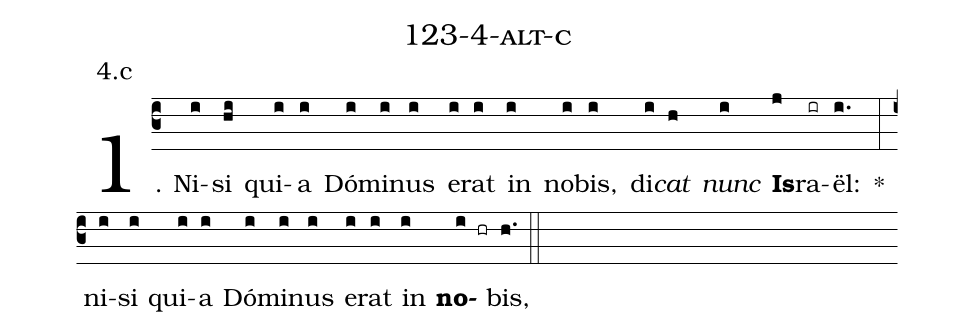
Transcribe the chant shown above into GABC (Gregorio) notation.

name: 123-4-alt-c;
annotation: 4.c;
%%
(c3)1. Ni(i)si(hi) qui(i)a(i) Dó(i)mi(i)nus(i) e(i)rat(i) in(i) no(i)bis,(i) di(i)<i>cat</i>(h) <i>nunc</i>(i) <b>Is</b>(j)ra(ir)ël:(i.) *(:) ni(i)si(i) qui(i)a(i) Dó(i)mi(i)nus(i) e(i)rat(i) in(i) <b>no</b>(i hr)bis,(h.) (::)
